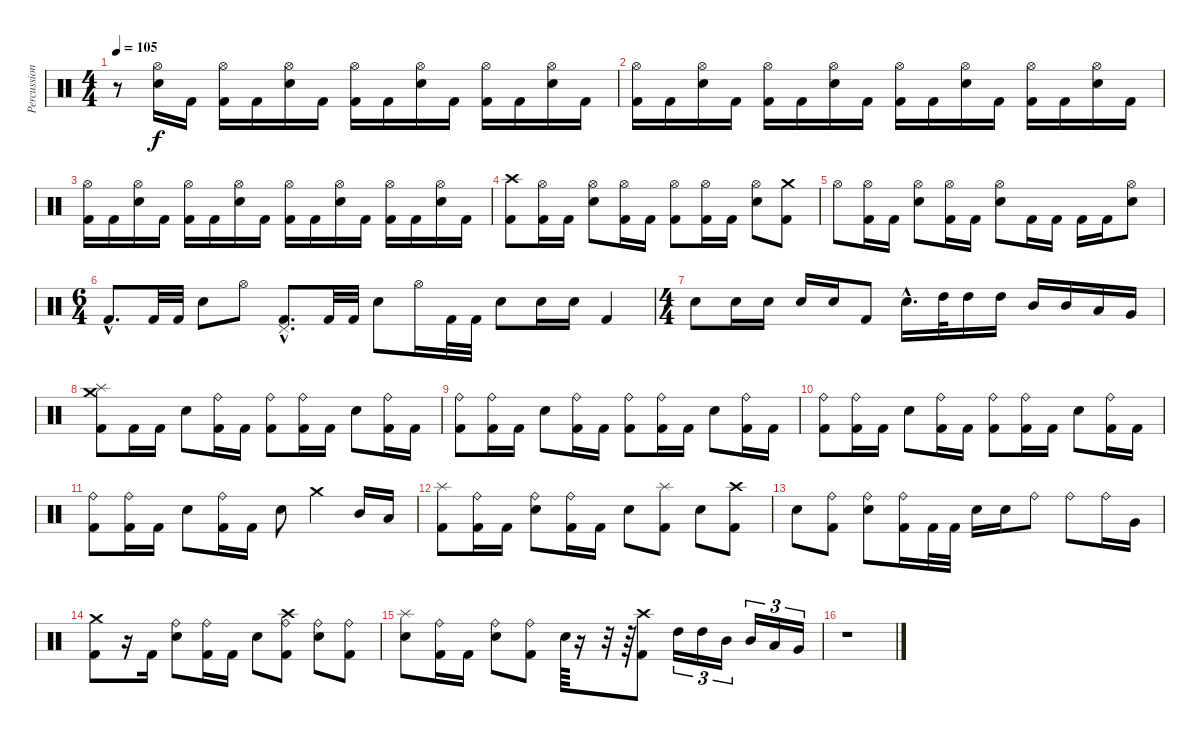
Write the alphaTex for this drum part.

\track ("Percussioni" "Percussion") {instrument percussion}
\staff {score}
\articulation defaults
\ts (4 4)
\tempo 105
\clef neutral
\ks c
r.8{dy f} ("Hi-Hat (open)" "Electric Snare (hit)").16 "Kick (hit) 2".16 ("Hi-Hat (open)" "Kick (hit) 2").16 "Kick (hit) 2".16 ("Hi-Hat (open)" "Electric Snare (hit)").16 "Kick (hit) 2".16 ("Hi-Hat (open)" "Kick (hit) 2").16 "Kick (hit) 2".16 ("Hi-Hat (open)" "Electric Snare (hit)").16 "Kick (hit) 2".16 ("Hi-Hat (open)" "Kick (hit) 2").16 "Kick (hit) 2".16 ("Hi-Hat (open)" "Electric Snare (hit)").16 "Kick (hit) 2".16 |
("Hi-Hat (open)" "Kick (hit) 2").16 "Kick (hit) 2".16 ("Hi-Hat (open)" "Electric Snare (hit)").16 "Kick (hit) 2".16 ("Hi-Hat (open)" "Kick (hit) 2").16 "Kick (hit) 2".16 ("Hi-Hat (open)" "Electric Snare (hit)").16 "Kick (hit) 2".16 ("Hi-Hat (open)" "Kick (hit) 2").16 "Kick (hit) 2".16 ("Hi-Hat (open)" "Electric Snare (hit)").16 "Kick (hit) 2".16 ("Hi-Hat (open)" "Kick (hit) 2").16 "Kick (hit) 2".16 ("Hi-Hat (open)" "Electric Snare (hit)").16 "Kick (hit) 2".16 |
("Hi-Hat (open)" "Kick (hit) 2").16 "Kick (hit) 2".16 ("Hi-Hat (open)" "Electric Snare (hit)").16 "Kick (hit) 2".16 ("Hi-Hat (open)" "Kick (hit) 2").16 "Kick (hit) 2".16 ("Hi-Hat (open)" "Electric Snare (hit)").16 "Kick (hit) 2".16 ("Hi-Hat (open)" "Kick (hit) 2").16 "Kick (hit) 2".16 ("Hi-Hat (open)" "Electric Snare (hit)").16 "Kick (hit) 2".16 ("Hi-Hat (open)" "Kick (hit) 2").16 "Kick (hit) 2".16 ("Hi-Hat (open)" "Electric Snare (hit)").16 "Kick (hit) 2".16 |
("Crash high (hit)" "Kick (hit) 2").8 ("Hi-Hat (open)" "Kick (hit) 2").16 "Kick (hit) 2".16 ("Hi-Hat (open)" "Electric Snare (hit)").8 ("Hi-Hat (open)" "Kick (hit) 2").16 "Kick (hit) 2".16 ("Hi-Hat (open)" "Kick (hit) 2").8 ("Hi-Hat (open)" "Kick (hit) 2").16 "Kick (hit) 2".16 ("Hi-Hat (open)" "Electric Snare (hit)").8 ("Crash medium (hit)" "Kick (hit) 2").8 |
"Hi-Hat (open)".8 ("Hi-Hat (open)" "Kick (hit) 2").16 "Kick (hit) 2".16 ("Hi-Hat (open)" "Electric Snare (hit)").8 ("Hi-Hat (open)" "Kick (hit) 2").16 "Kick (hit) 2".16 ("Hi-Hat (open)" "Electric Snare (hit)").8 "Kick (hit) 2".16 "Kick (hit) 2".16 "Kick (hit) 2".16 "Kick (hit) 2".16 ("Hi-Hat (open)" "Electric Snare (hit)").8 |
\ts (6 4)
"Kick (hit) 2"{hac}.8{d} "Kick (hit) 2".32 "Kick (hit) 2".32 "Electric Snare (hit)".8 "Hi-Hat (open)".8 ("Pedal Hi-Hat (hit)"{hac} "Kick (hit) 2"{hac}).8{d} "Kick (hit) 2".32 "Kick (hit) 2".32 "Electric Snare (hit)".8 "Hi-Hat (open)".16 "Kick (hit) 2".32 "Kick (hit) 2".32 "Electric Snare (hit)".8 "Electric Snare (hit)".16 "Electric Snare (hit)".16 "Kick (hit) 2".4 |
\ts (4 4)
"Electric Snare (hit)".8 "Electric Snare (hit)".16 "Electric Snare (hit)".16 "Electric Snare (hit)".16 "Electric Snare (hit)".16 "Kick (hit) 2".8 "Electric Snare (hit)"{hac}.16{d} "High Tom (hit)".32 "High Tom (hit)".16 "High Tom (hit)".16 "Mid Tom (hit)".16 "Mid Tom (hit)".16 "Low Tom (hit)".16 "Very Low Tom (hit)".16 |
("Crash medium (hit)" "Splash (hit)" "Kick (hit) 2").8 "Kick (hit) 2".16 "Kick (hit) 2".16 "Electric Snare (hit)".8 ("Ride (bell)" "Kick (hit) 2").16 "Kick (hit) 2".16 ("Ride (bell)" "Kick (hit) 2").8 ("Ride (bell)" "Kick (hit) 2").16 "Kick (hit) 2".16 "Electric Snare (hit)".8 ("Ride (bell)" "Kick (hit) 2").16 "Kick (hit) 2".16 |
("Ride (bell)" "Kick (hit) 2").8 ("Ride (bell)" "Kick (hit) 2").16 "Kick (hit) 2".16 "Electric Snare (hit)".8 ("Ride (bell)" "Kick (hit) 2").16 "Kick (hit) 2".16 ("Ride (bell)" "Kick (hit) 2").8 ("Ride (bell)" "Kick (hit) 2").16 "Kick (hit) 2".16 "Electric Snare (hit)".8 ("Ride (bell)" "Kick (hit) 2").16 "Kick (hit) 2".16 |
("Ride (bell)" "Kick (hit) 2").8 ("Ride (bell)" "Kick (hit) 2").16 "Kick (hit) 2".16 "Electric Snare (hit)".8 ("Ride (bell)" "Kick (hit) 2").16 "Kick (hit) 2".16 ("Ride (bell)" "Kick (hit) 2").8 ("Ride (bell)" "Kick (hit) 2").16 "Kick (hit) 2".16 "Electric Snare (hit)".8 ("Ride (bell)" "Kick (hit) 2").16 "Kick (hit) 2".16 |
("Ride (bell)" "Kick (hit) 2").8 ("Ride (bell)" "Kick (hit) 2").16 "Kick (hit) 2".16 "Electric Snare (hit)".8 ("Ride (bell)" "Kick (hit) 2").16 "Kick (hit) 2".16 "Electric Snare (hit)".8 "Crash medium (hit)".4 "Mid Tom (hit)".16 "Low Tom (hit)".16 |
("Splash (hit)" "Kick (hit) 2").8 ("Ride (bell)" "Kick (hit) 2").16 "Kick (hit) 2".16 ("Ride (bell)" "Electric Snare (hit)").8 ("Ride (bell)" "Kick (hit) 2").16 "Kick (hit) 2".16 "Electric Snare (hit)".8 ("Splash (hit)" "Kick (hit) 2").8 "Electric Snare (hit)".8 ("Crash high (hit)" "Kick (hit) 2").8 |
"Electric Snare (hit)".8 ("Ride (bell)" "Kick (hit) 2").8 ("Ride (bell)" "Electric Snare (hit)").8 ("Ride (bell)" "Kick (hit) 2").16 "Kick (hit) 2".32 "Kick (hit) 2".32 "Electric Snare (hit)".16 "Electric Snare (hit)".16 "Ride (bell)".8 "Ride (bell)".8 "Ride (bell)".16 "Very Low Tom (hit)".16 |
("Crash medium (hit)" "Kick (hit) 2").8 r.16 "Kick (hit) 2".16 ("Ride (bell)" "Electric Snare (hit)").8 ("Ride (bell)" "Kick (hit) 2").16 "Kick (hit) 2".16 "Electric Snare (hit)".8 ("Ride (bell)" "Crash high (hit)" "Kick (hit) 2").8 ("Ride (bell)" "Electric Snare (hit)").8 ("Ride (bell)" "Kick (hit) 2").8 |
("Splash (hit)" "Electric Snare (hit)").8 ("Ride (bell)" "Kick (hit) 2").16 "Kick (hit) 2".16 ("Ride (bell)" "Electric Snare (hit)").8 ("Ride (bell)" "Kick (hit) 2").8 "Electric Snare (hit)".64 r.16 r.32 r.64 ("Crash high (hit)" "Kick (hit) 2").8 "High Tom (hit)".16{tu (3 2)} "High Tom (hit)".16{tu (3 2)} "Mid Tom (hit)".16{tu (3 2)} "Mid Tom (hit)".16{tu (3 2)} "Low Tom (hit)".16{tu (3 2)} "Very Low Tom (hit)".16{tu (3 2)} |
r.1
